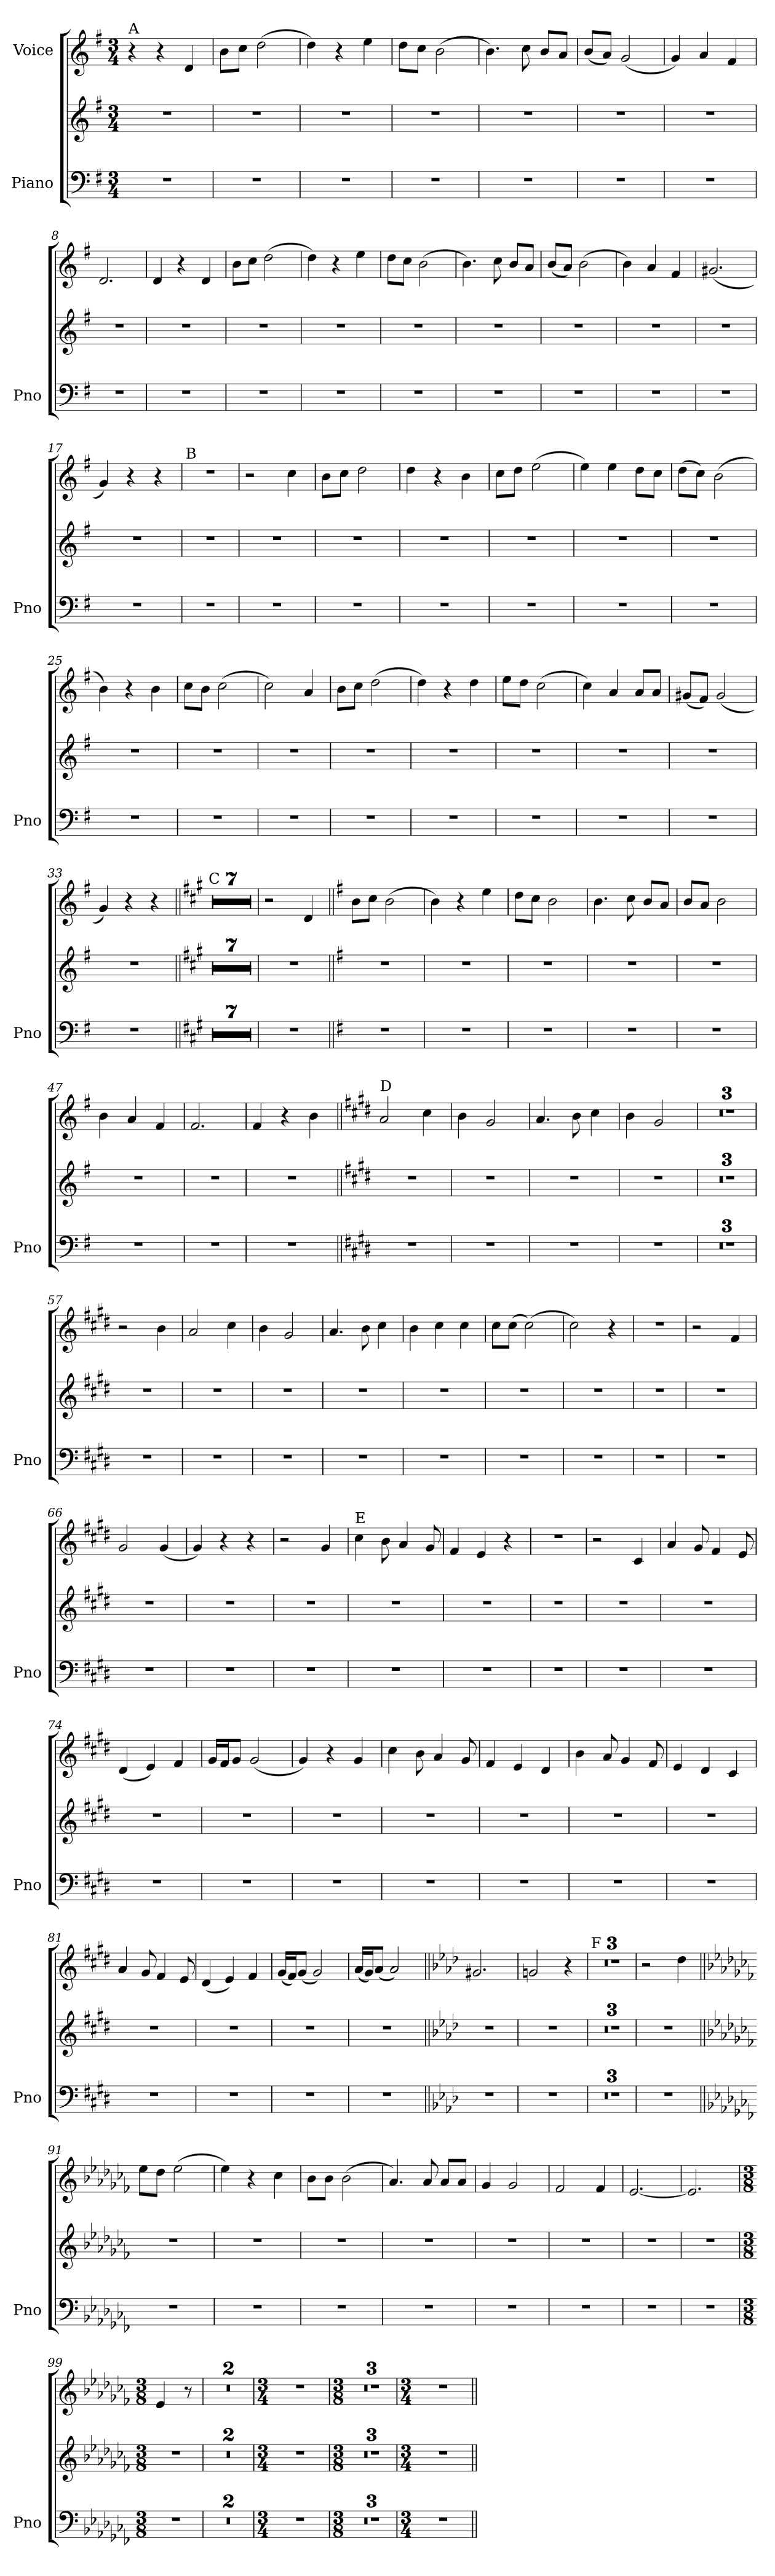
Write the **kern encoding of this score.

**kern	**kern	**kern
*part2	*part2	*part1
*staff3	*staff2	*staff1
*I"Piano	*	*I"Voice
*I'Pno	*	*
*clefF4	*clefG2	*clefG2
*k[f#]	*k[f#]	*k[f#]
*M3/4	*M3/4	*M3/4
=1	=1	=1
!	!	!LO:TX:a:t=A
2.r	2.r	4r
.	.	4r
.	.	4d/
=2	=2	=2
2.r	2.r	8b\L
.	.	8cc\J
.	.	(2dd\
=3	=3	=3
2.r	2.r	4dd\)
.	.	4r
.	.	4ee\
=4	=4	=4
2.r	2.r	8dd\L
.	.	8cc\J
.	.	(2b\
=5	=5	=5
2.r	2.r	4.b\)
.	.	8cc\
.	.	8b/L
.	.	8a/J
=6	=6	=6
2.r	2.r	(8b/L
.	.	8a/J)
.	.	(2g/
!!LO:LB:g=z
=7	=7	=7
2.r	2.r	4g/)
.	.	4a/
.	.	4f#/
=8	=8	=8
2.r	2.r	2.d/
=9	=9	=9
2.r	2.r	4d/
.	.	4r
.	.	4d/
=10	=10	=10
2.r	2.r	8b\L
.	.	8cc\J
.	.	(2dd\
=11	=11	=11
2.r	2.r	4dd\)
.	.	4r
.	.	4ee\
=12	=12	=12
2.r	2.r	8dd\L
.	.	8cc\J
.	.	(2b\
=13	=13	=13
2.r	2.r	4.b\)
.	.	8cc\
.	.	8b/L
.	.	8a/J
=14	=14	=14
2.r	2.r	(8b/L
.	.	8a/J)
.	.	(2b\
!!LO:LB:g=z
=15	=15	=15
2.r	2.r	4b\)
.	.	4a/
.	.	4f#/
=16	=16	=16
2.r	2.r	(2.g#X/
=17	=17	=17
2.r	2.r	4g/)
.	.	4r
.	.	4r
=18	=18	=18
!	!	!LO:TX:a:t=B
2.r	2.r	2.r
=19	=19	=19
2.r	2.r	2r
.	.	4cc\
=20	=20	=20
2.r	2.r	8b\L
.	.	8cc\J
.	.	2dd\
=21	=21	=21
2.r	2.r	4dd\
.	.	4r
.	.	4b\
=22	=22	=22
2.r	2.r	8cc\L
.	.	8dd\J
.	.	(2ee\
!!LO:LB:g=z
=23	=23	=23
2.r	2.r	4ee\)
.	.	4ee\
.	.	8dd\L
.	.	8cc\J
=24	=24	=24
2.r	2.r	(8dd\L
.	.	8cc\J)
.	.	(2b\
=25	=25	=25
2.r	2.r	4b\)
.	.	4r
.	.	4b\
=26	=26	=26
2.r	2.r	8cc\L
.	.	8b\J
.	.	(2cc\
=27	=27	=27
2.r	2.r	2cc\)
.	.	4a/
=28	=28	=28
2.r	2.r	8b\L
.	.	8cc\J
.	.	(2dd\
=29	=29	=29
2.r	2.r	4dd\)
.	.	4r
.	.	4dd\
=30	=30	=30
2.r	2.r	8ee\L
.	.	8dd\J
.	.	(2cc\
!!LO:PB:g=z
=31	=31	=31
2.r	2.r	4cc\)
.	.	4a/
.	.	8a/L
.	.	8a/J
=32	=32	=32
2.r	2.r	(8g#X/L
.	.	8f#/J)
.	.	(2g#/
=33	=33	=33
2.r	2.r	4g/)
.	.	4r
.	.	4r
=34||	=34||	=34||
*k[f#c#g#]	*k[f#c#g#]	*k[f#c#g#]
!	!	!LO:TX:a:t=C
2.r	2.r	2.r
=35	=35	=35
2.r	2.r	2.r
=36	=36	=36
2.r	2.r	2.r
=37	=37	=37
2.r	2.r	2.r
!!LO:LB:g=z
=38	=38	=38
2.r	2.r	2.r
=39	=39	=39
2.r	2.r	2.r
=40	=40	=40
2.r	2.r	2.r
=41	=41	=41
2.r	2.r	2r
.	.	4d/
=42||	=42||	=42||
*k[f#]	*k[f#]	*k[f#]
2.r	2.r	8b\L
.	.	8cc\J
.	.	(2b\
=43	=43	=43
2.r	2.r	4b\)
.	.	4r
.	.	4ee\
!!LO:LB:g=z
=44	=44	=44
2.r	2.r	8dd\L
.	.	8cc\J
.	.	2b\
=45	=45	=45
2.r	2.r	4.b\
.	.	8cc\
.	.	8b/L
.	.	8a/J
=46	=46	=46
2.r	2.r	8b/L
.	.	8a/J
.	.	2b\
=47	=47	=47
2.r	2.r	4b\
.	.	4a/
.	.	4f#/
=48	=48	=48
2.r	2.r	2.f#/
=49	=49	=49
2.r	2.r	4f#/
.	.	4r
.	.	4b\
!!LO:LB:g=z
=50||	=50||	=50||
*k[f#c#g#d#]	*k[f#c#g#d#]	*k[f#c#g#d#]
!	!	!LO:TX:a:t=D
2.r	2.r	2a/
.	.	4cc#\
=51	=51	=51
2.r	2.r	4b\
.	.	2g#/
=52	=52	=52
2.r	2.r	4.a/
.	.	8b\
.	.	4cc#\
=53	=53	=53
2.r	2.r	4b\
.	.	2g#/
=54	=54	=54
2.r	2.r	2.r
=55	=55	=55
2.r	2.r	2.r
=56	=56	=56
2.r	2.r	2.r
=57	=57	=57
2.r	2.r	2r
.	.	4b\
=58	=58	=58
2.r	2.r	2a/
.	.	4cc#\
!!LO:PB:g=z
=59	=59	=59
2.r	2.r	4b\
.	.	2g#/
=60	=60	=60
2.r	2.r	4.a/
.	.	8b\
.	.	4cc#\
=61	=61	=61
2.r	2.r	4b\
.	.	4cc#\
.	.	4cc#\
=62	=62	=62
2.r	2.r	8cc#\L
.	.	(8cc#\J
.	.	(2cc#\)
=63	=63	=63
2.r	2.r	2cc#\)
.	.	4r
=64	=64	=64
2.r	2.r	2.r
=65	=65	=65
2.r	2.r	2r
.	.	4f#/
=66	=66	=66
2.r	2.r	2g#/
.	.	(4g#/
!!LO:LB:g=z
=67	=67	=67
2.r	2.r	4g#/)
.	.	4r
.	.	4r
=68	=68	=68
2.r	2.r	2r
.	.	4g#/
=69	=69	=69
!	!	!LO:TX:a:t=E
2.r	2.r	4cc#\
.	.	8b\
.	.	4a/
.	.	8g#/
=70	=70	=70
2.r	2.r	4f#/
.	.	4e/
.	.	4r
=71	=71	=71
2.r	2.r	2.r
=72	=72	=72
2.r	2.r	2r
.	.	4c#/
=73	=73	=73
2.r	2.r	4a/
.	.	8g#/
.	.	4f#/
.	.	8e/
=74	=74	=74
2.r	2.r	(4d#/
.	.	4e/)
.	.	4f#/
!!LO:LB:g=z
=75	=75	=75
2.r	2.r	16g#/LL
.	.	16f#/J
.	.	8g#/J
.	.	(2g#/
=76	=76	=76
2.r	2.r	4g#/)
.	.	4r
.	.	4g#/
=77	=77	=77
2.r	2.r	4cc#\
.	.	8b\
.	.	4a/
.	.	8g#/
=78	=78	=78
2.r	2.r	4f#/
.	.	4e/
.	.	4d#/
=79	=79	=79
2.r	2.r	4b\
.	.	8a/
.	.	4g#/
.	.	8f#/
=80	=80	=80
2.r	2.r	4e/
.	.	4d#/
.	.	4c#/
!!LO:LB:g=z
=81	=81	=81
2.r	2.r	4a/
.	.	8g#/
.	.	4f#/
.	.	8e/
=82	=82	=82
2.r	2.r	(4d#/
.	.	4e/)
.	.	4f#/
=83	=83	=83
2.r	2.r	(16g#/LL
.	.	16f#/J)
.	.	(8g#/J
.	.	2g#/)
=84	=84	=84
2.r	2.r	(16a/LL
.	.	16g#/J)
.	.	(8a/J
.	.	2a/)
=85||	=85||	=85||
*k[b-e-a-d-]	*k[b-e-a-d-]	*k[b-e-a-d-]
2.r	2.r	2.g#X/
!!LO:PB:g=z
=86	=86	=86
2.r	2.r	2gn/
.	.	4r
=87	=87	=87
!	!	!LO:TX:a:t=F
2.r	2.r	2.r
=88	=88	=88
2.r	2.r	2.r
=89	=89	=89
2.r	2.r	2.r
=90	=90	=90
2.r	2.r	2r
.	.	4dd-\
=91||	=91||	=91||
*k[b-e-a-d-g-c-f-]	*k[b-e-a-d-g-c-f-]	*k[b-e-a-d-g-c-f-]
2.r	2.r	8ee-\L
.	.	8dd-\J
.	.	(2ee-\
!!LO:LB:g=z
=92	=92	=92
2.r	2.r	4ee-\)
.	.	4r
.	.	4cc-\
=93	=93	=93
2.r	2.r	8b-\L
.	.	8b-\J
.	.	(2b-\
=94	=94	=94
2.r	2.r	4.a-/)
.	.	8a-/
.	.	8a-/L
.	.	8a-/J
=95	=95	=95
2.r	2.r	4g-/
.	.	2g-/
=96	=96	=96
2.r	2.r	2f-/
.	.	4f-/
=97	=97	=97
2.r	2.r	[2.e-/
=98	=98	=98
2.r	2.r	2.e-/]
!!LO:LB:g=z
=99	=99	=99
*M3/8	*M3/8	*M3/8
4.r	4.r	4e-/
.	.	8r
=100	=100	=100
4.r	4.r	4.r
=101	=101	=101
4.r	4.r	4.r
=102	=102	=102
*M3/4	*M3/4	*M3/4
2.r	2.r	2.r
=103	=103	=103
*M3/8	*M3/8	*M3/8
4.r	4.r	4.r
=104	=104	=104
4.r	4.r	4.r
=105	=105	=105
4.r	4.r	4.r
=106	=106	=106
*M3/4	*M3/4	*M3/4
2.r	2.r	2.r
=||	=||	=||
*-	*-	*-
